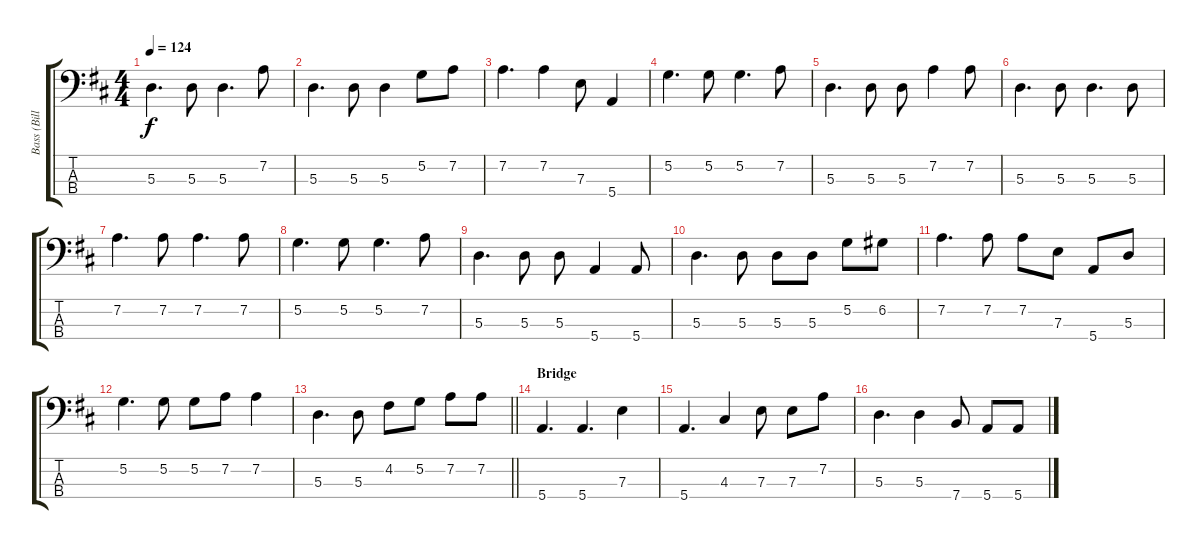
\track ("Bass (Bill)" "Bass (Bill") {instrument electricbasspick}
\staff {score tabs}
\tuning (G2 D2 A1 E1) {hide}
\ts (4 4)
\tempo 124
\clef f4
\ks d
5.3.4{d dy f} 5.3.8 5.3.4{d} 7.2.8 |
5.3.4{d} 5.3.8 5.3.4 5.2.8 7.2.8 |
7.2.4{d} 7.2.4 7.3.8 5.4.4 |
5.2.4{d} 5.2.8 5.2.4{d} 7.2.8 |
5.3.4{d} 5.3.8 5.3.8 7.2.4 7.2.8 |
5.3.4{d} 5.3.8 5.3.4{d} 5.3.8 |
7.2.4{d} 7.2.8 7.2.4{d} 7.2.8 |
5.2.4{d} 5.2.8 5.2.4{d} 7.2.8 |
5.3.4{d} 5.3.8 5.3.8 5.4.4 5.4.8 |
5.3.4{d} 5.3.8 5.3.8 5.3.8 5.2.8 6.2.8 |
7.2.4{d} 7.2.8 7.2.8 7.3.8 5.4.8 5.3.8 |
5.2.4{d} 5.2.8 5.2.8 7.2.8 7.2.4 |
\barLineRight lightlight
5.3.4{d} 5.3.8 4.2.8 5.2.8 7.2.8 7.2.8 |
\section ("" "Bridge")
5.4.4{d} 5.4.4{d} 7.3.4 |
5.4.4{d} 4.3.4 7.3.8 7.3.8 7.2.8 |
5.3.4{d} 5.3.4 7.4.8 5.4.8 5.4.8
